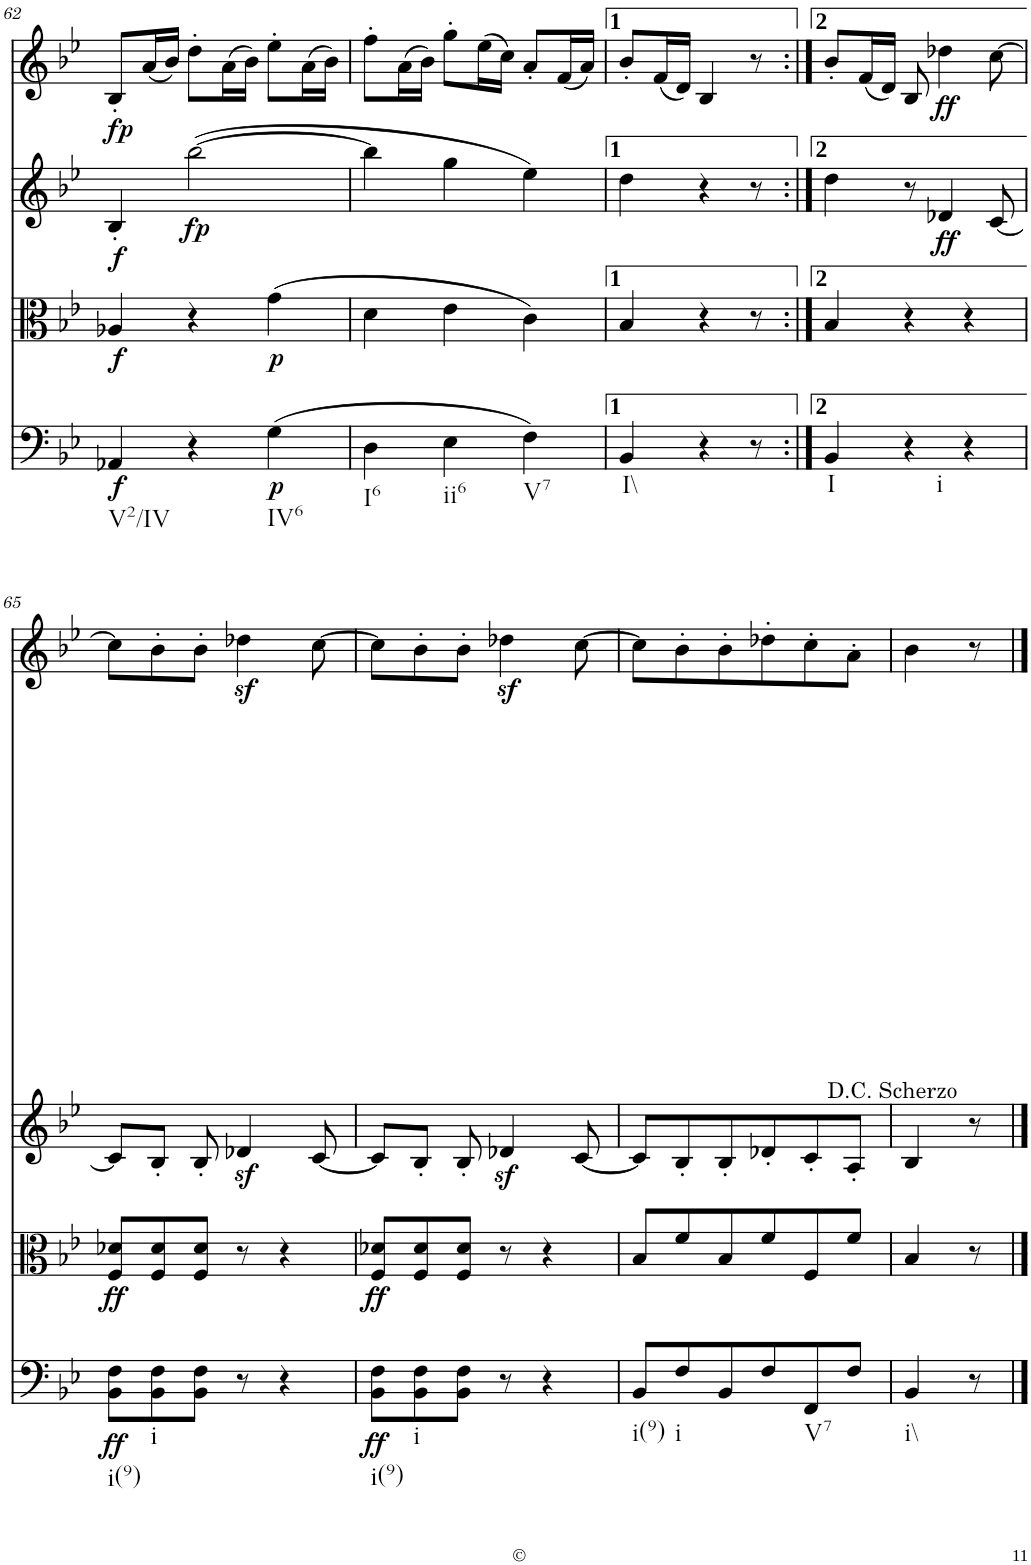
**kern	**dynam	**kern	**dynam	**kern	**dynam	**kern	**dynam
*part4	*part4	*part3	*part3	*part2	*part2	*part1	*part1
*staff4	*staff4	*staff3	*staff3	*staff2	*staff2	*staff1	*staff1
*I"Violoncello	*	*I"Viola	*	*I"Violin II	*	*I"Violin I	*
!!LO:PB:g=z
*clefF4	*	*clefC3	*	*clefG2	*	*clefG2	*
*k[b-e-]	*	*k[b-e-]	*	*k[b-e-]	*	*k[b-e-]	*
*B-:	*	*B-:	*	*B-:	*	*B-:	*
*M3/4	*	*M3/4	*	*M3/4	*	*M3/4	*
=62	=62	=62	=62	=62	=62	=62	=62
!LO:TX:b:t=V2/IV	!	!	!	!	!	!	!
!	!LO:DY:b	!	!LO:DY:b	!	!	!	!
!	!	!	!LO:DY:n=1:a	!	!	!	!LO:DY:b
4AA-X/	f	4A-X/	f f	4B-'/	.	8B-'/L	fp
.	.	.	.	.	.	(16a/L	.
.	.	.	.	.	.	16b-/JJ)	.
!	!	!	!	!	!LO:DY:b	!	!
4r	.	4r	.	([2bb-\	fp	8dd'\L	.
.	.	.	.	.	.	(16a\L	.
.	.	.	.	.	.	16b-\JJ)	.
!LO:TX:b:t=IV6	!	!	!	!	!	!	!
!	!LO:DY:b	!	!LO:DY:n=2:b	!	!	!	!
(4G\	p	(4g\	p	.	.	8ee-'\L	.
.	.	.	.	.	.	(16a\L	.
.	.	.	.	.	.	16b-\JJ)	.
=63	=63	=63	=63	=63	=63	=63	=63
!LO:TX:b:t=I6	!	!	!	!	!	!	!
4D\	.	4d\	.	4bb-\]	.	8ff'\L	.
.	.	.	.	.	.	(16a\L	.
.	.	.	.	.	.	16b-\JJ)	.
!LO:TX:b:t=ii6	!	!	!	!	!	!	!
4E-\	.	4e-\	.	4gg\	.	8gg'\L	.
.	.	.	.	.	.	(16ee-\L	.
.	.	.	.	.	.	16cc\JJ)	.
!LO:TX:b:t=V7	!	!	!	!	!	!	!
4F\)	.	4c\)	.	4ee-\)	.	8a'/L	.
.	.	.	.	.	.	(16f/L	.
.	.	.	.	.	.	16a/JJ)	.
=64	=64	=64	=64	=64	=64	=64	=64
!LO:TX:b:t=I\\	!	!	!	!	!	!	!
4BB-/	.	4B-/	.	4dd\	.	8b-'/L	.
.	.	.	.	.	.	(16f/L	.
.	.	.	.	.	.	16d/JJ)	.
4r	.	4r	.	4r	.	4B-/	.
8r	.	8r	.	8r	.	8r	.
=64X5:|!	=64X5:|!	=64X5:|!	=64X5:|!	=64X5:|!	=64X5:|!	=64X5:|!	=64X5:|!
!LO:TX:b:t=I	!	!	!	!	!	!	!
4BB-/	.	4B-/	.	4dd\	.	8b-'/L	.
.	.	.	.	.	.	(16f/L	.
.	.	.	.	.	.	16d/JJ)	.
!LO:TX:b:t=i	!	!	!	!	!	!	!
4r	.	4r	.	8r	.	8B-/	.
!	!	!	!	!	!LO:DY:b	!	!LO:DY:b
.	.	.	.	4d-X/	ff	4dd-X\	ff
4r	.	4r	.	.	.	.	.
.	.	.	.	[8c/	.	[8cc\	.
!!LO:LB:g=z
=65	=65	=65	=65	=65	=65	=65	=65
!LO:TX:b:t=i(9)	!	!	!	!	!	!	!
!	!LO:DY:b	!	!LO:DY:b	!	!	!	!
8BB-\ 8F\L	ff	8F/ 8d-X/L	ff	8c/L]	.	8cc\L]	.
!LO:TX:b:t=i	!	!	!	!	!	!	!
8BB-\ 8F\	.	8F/ 8d-/	.	8B-'/J	.	8b-'\	.
8BB-\ 8F\J	.	8F/ 8d-/J	.	8B-'/	.	8b-'\J	.
8r	.	8r	.	4d-Xz</	.	4dd-Xz<\	.
4r	.	4r	.	.	.	.	.
.	.	.	.	[8c/	.	[8cc\	.
=66	=66	=66	=66	=66	=66	=66	=66
!LO:TX:b:t=i(9)	!	!	!	!	!	!	!
!	!LO:DY:b	!	!LO:DY:b	!	!	!	!
8BB-\ 8F\L	ff	8F/ 8d-X/L	ff	8c/L]	.	8cc\L]	.
!LO:TX:b:t=i	!	!	!	!	!	!	!
8BB-\ 8F\	.	8F/ 8d-/	.	8B-'/J	.	8b-'\	.
8BB-\ 8F\J	.	8F/ 8d-/J	.	8B-'/	.	8b-'\J	.
8r	.	8r	.	4d-Xz</	.	4dd-Xz<\	.
4r	.	4r	.	.	.	.	.
.	.	.	.	[8c/	.	[8cc\	.
=67	=67	=67	=67	=67	=67	=67	=67
!LO:TX:b:t=i(9)	!	!	!	!	!	!	!
8BB-/L	.	8B-/L	.	8c/L]	.	8cc\L]	.
!LO:TX:b:t=i	!	!	!	!	!	!	!
8F/	.	8f/	.	8B-'/	.	8b-'\	.
!	!	!	!	!	!	!LO:TX:b:t=D.C. Scherzo	!
8BB-/	.	8B-/	.	8B-'/	.	8b-'\	.
8F/	.	8f/	.	8d-X'/	.	8dd-X'\	.
!LO:TX:b:t=V7	!	!	!	!	!	!	!
8FF/	.	8F/	.	8c'/	.	8cc'\	.
8F/J	.	8f/J	.	8A'/J	.	8a'\J	.
=68	=68	=68	=68	=68	=68	=68	=68
!LO:TX:b:t=i\\	!	!	!	!	!	!	!
4BB-/	.	4B-/	.	4B-/	.	4b-\	.
8r	.	8r	.	8r	.	8r	.
==	==	==	==	==	==	==	==
*-	*-	*-	*-	*-	*-	*-	*-
